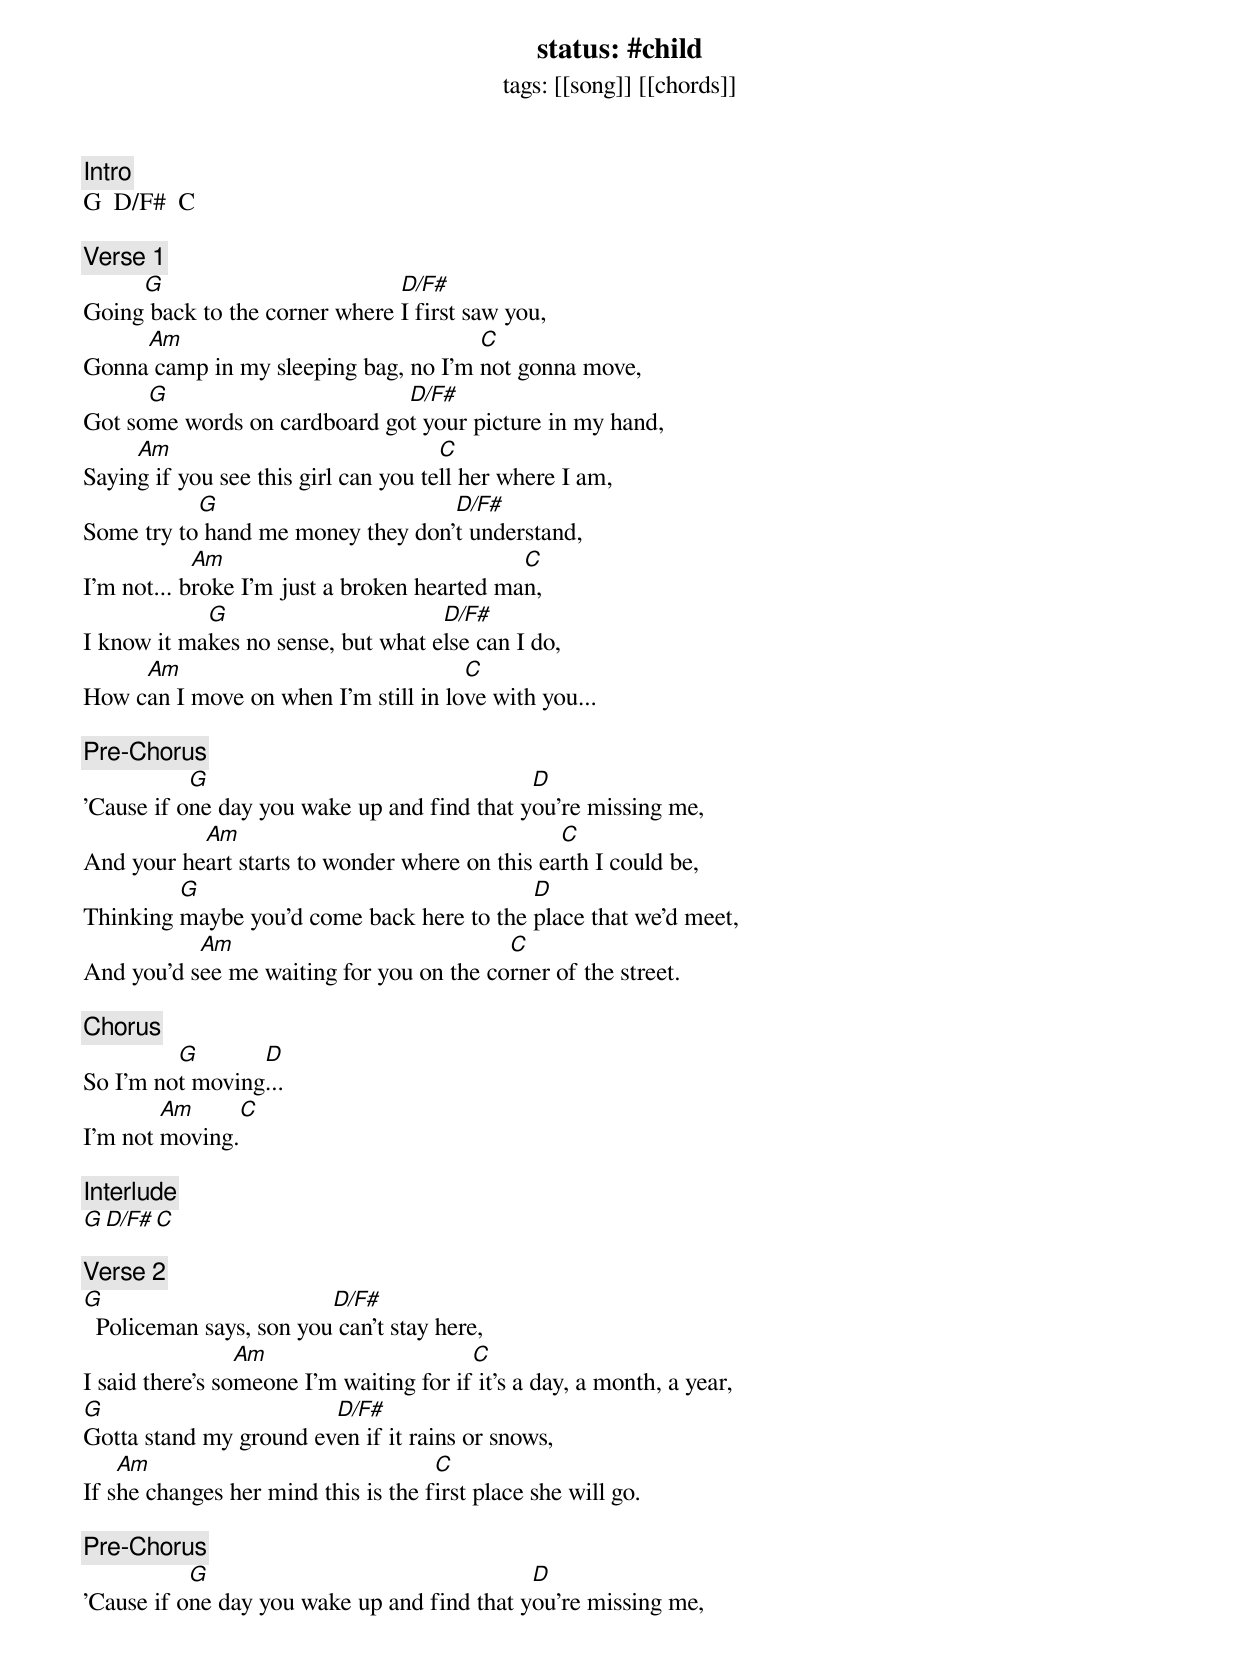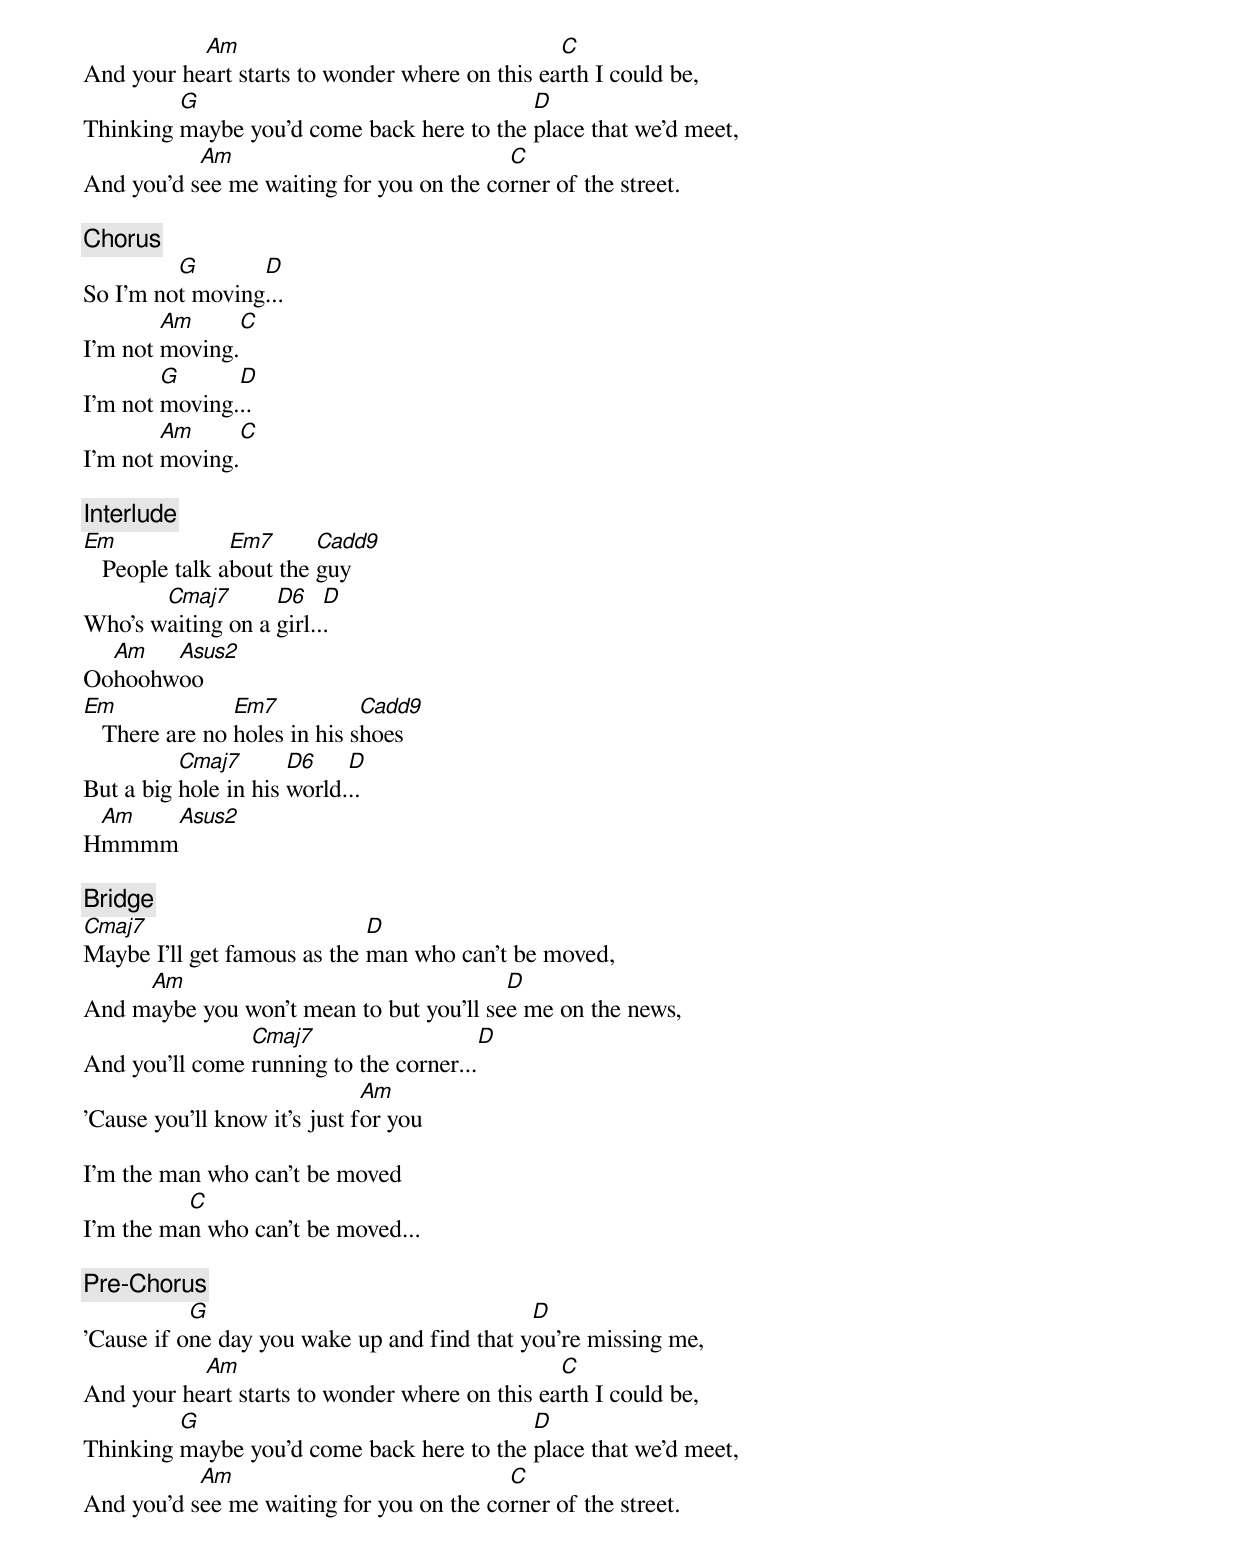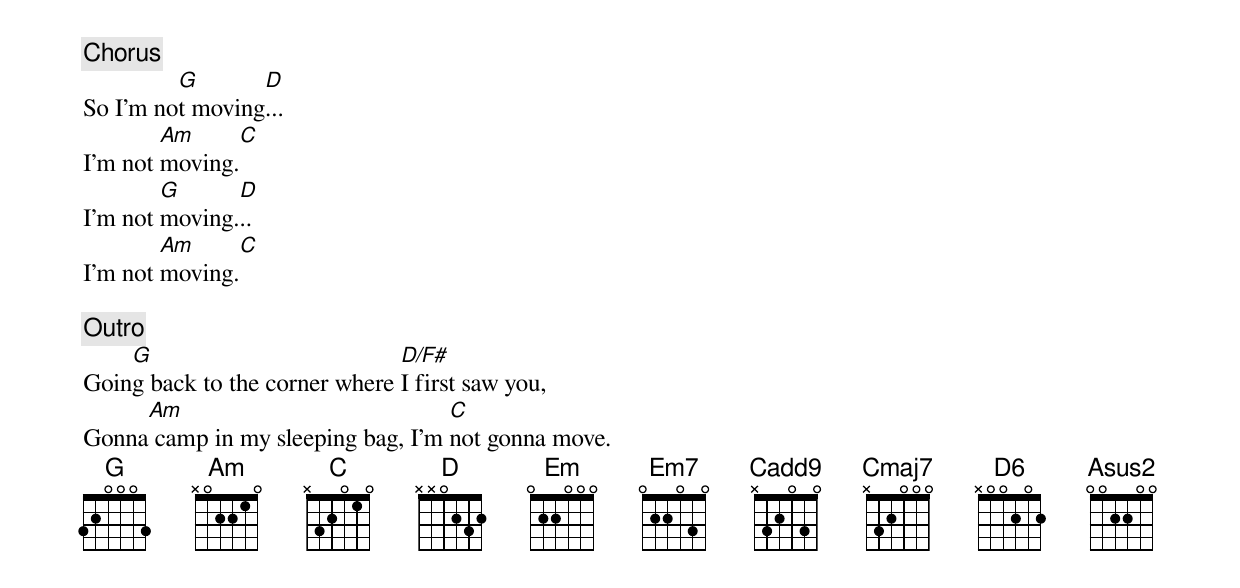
status: #child
tags: [[song]] [[chords]]

[Intro]
G  D/F#  C

[Verse 1]
     G                         D/F#
Going back to the corner where I first saw you,
     Am                               C
Gonna camp in my sleeping bag, no I'm not gonna move,
      G                       D/F#
Got some words on cardboard got your picture in my hand,
     Am                               C
Saying if you see this girl can you tell her where I am,
           G                       D/F#
Some try to hand me money they don't understand,
            Am                               C
I'm not... broke I'm just a broken hearted man,
            G                       D/F#
I know it makes no sense, but what else can I do,
     Am                               C
How can I move on when I'm still in love with you...

[Pre-Chorus]
           G                                 D
'Cause if one day you wake up and find that you're missing me,
           Am                                   C
And your heart starts to wonder where on this earth I could be,
         G                                 D
Thinking maybe you'd come back here to the place that we'd meet,
           Am                             C
And you'd see me waiting for you on the corner of the street.

[Chorus]
         G       D
So I'm not moving...
        Am      C
I'm not moving.

[Interlude]
G  D/F#  C

[Verse 2]
G                        D/F#
  Policeman says, son you can't stay here,
                 Am                      C
I said there's someone I'm waiting for if it's a day, a month, a year,
G                       D/F#
Gotta stand my ground even if it rains or snows,
    Am                               C
If she changes her mind this is the first place she will go.

[Pre-Chorus]
           G                                 D
'Cause if one day you wake up and find that you're missing me,
           Am                                   C
And your heart starts to wonder where on this earth I could be,
         G                                 D
Thinking maybe you'd come back here to the place that we'd meet,
           Am                             C
And you'd see me waiting for you on the corner of the street.

[Chorus]
         G       D
So I'm not moving...
        Am      C
I'm not moving.
        G      D
I'm not moving...
        Am      C
I'm not moving.

[Interlude]
Em              Em7      Cadd9
   People talk about the guy
       Cmaj7       D6    D
Who's waiting on a girl...
  Am   Asus2
Oohoohwoo
Em              Em7           Cadd9
   There are no holes in his shoes
          Cmaj7       D6    D
But a big hole in his world...
 Am   Asus2
Hmmmm

[Bridge]
Cmaj7                        D
Maybe I'll get famous as the man who can't be moved,
     Am                                  D
And maybe you won't mean to but you'll see me on the news,
                Cmaj7                   D
And you'll come running to the corner...
                              Am
'Cause you'll know it's just for you

I'm the man who can't be moved
          C
I'm the man who can't be moved...

[Pre-Chorus]
           G                                 D
'Cause if one day you wake up and find that you're missing me,
           Am                                   C
And your heart starts to wonder where on this earth I could be,
         G                                 D
Thinking maybe you'd come back here to the place that we'd meet,
           Am                             C
And you'd see me waiting for you on the corner of the street.

[Chorus]
         G       D
So I'm not moving...
        Am      C
I'm not moving.
        G      D
I'm not moving...
        Am      C
I'm not moving.

[Outro]
    G                          D/F#
Going back to the corner where I first saw you,
     Am                            C
Gonna camp in my sleeping bag, I'm not gonna move.
